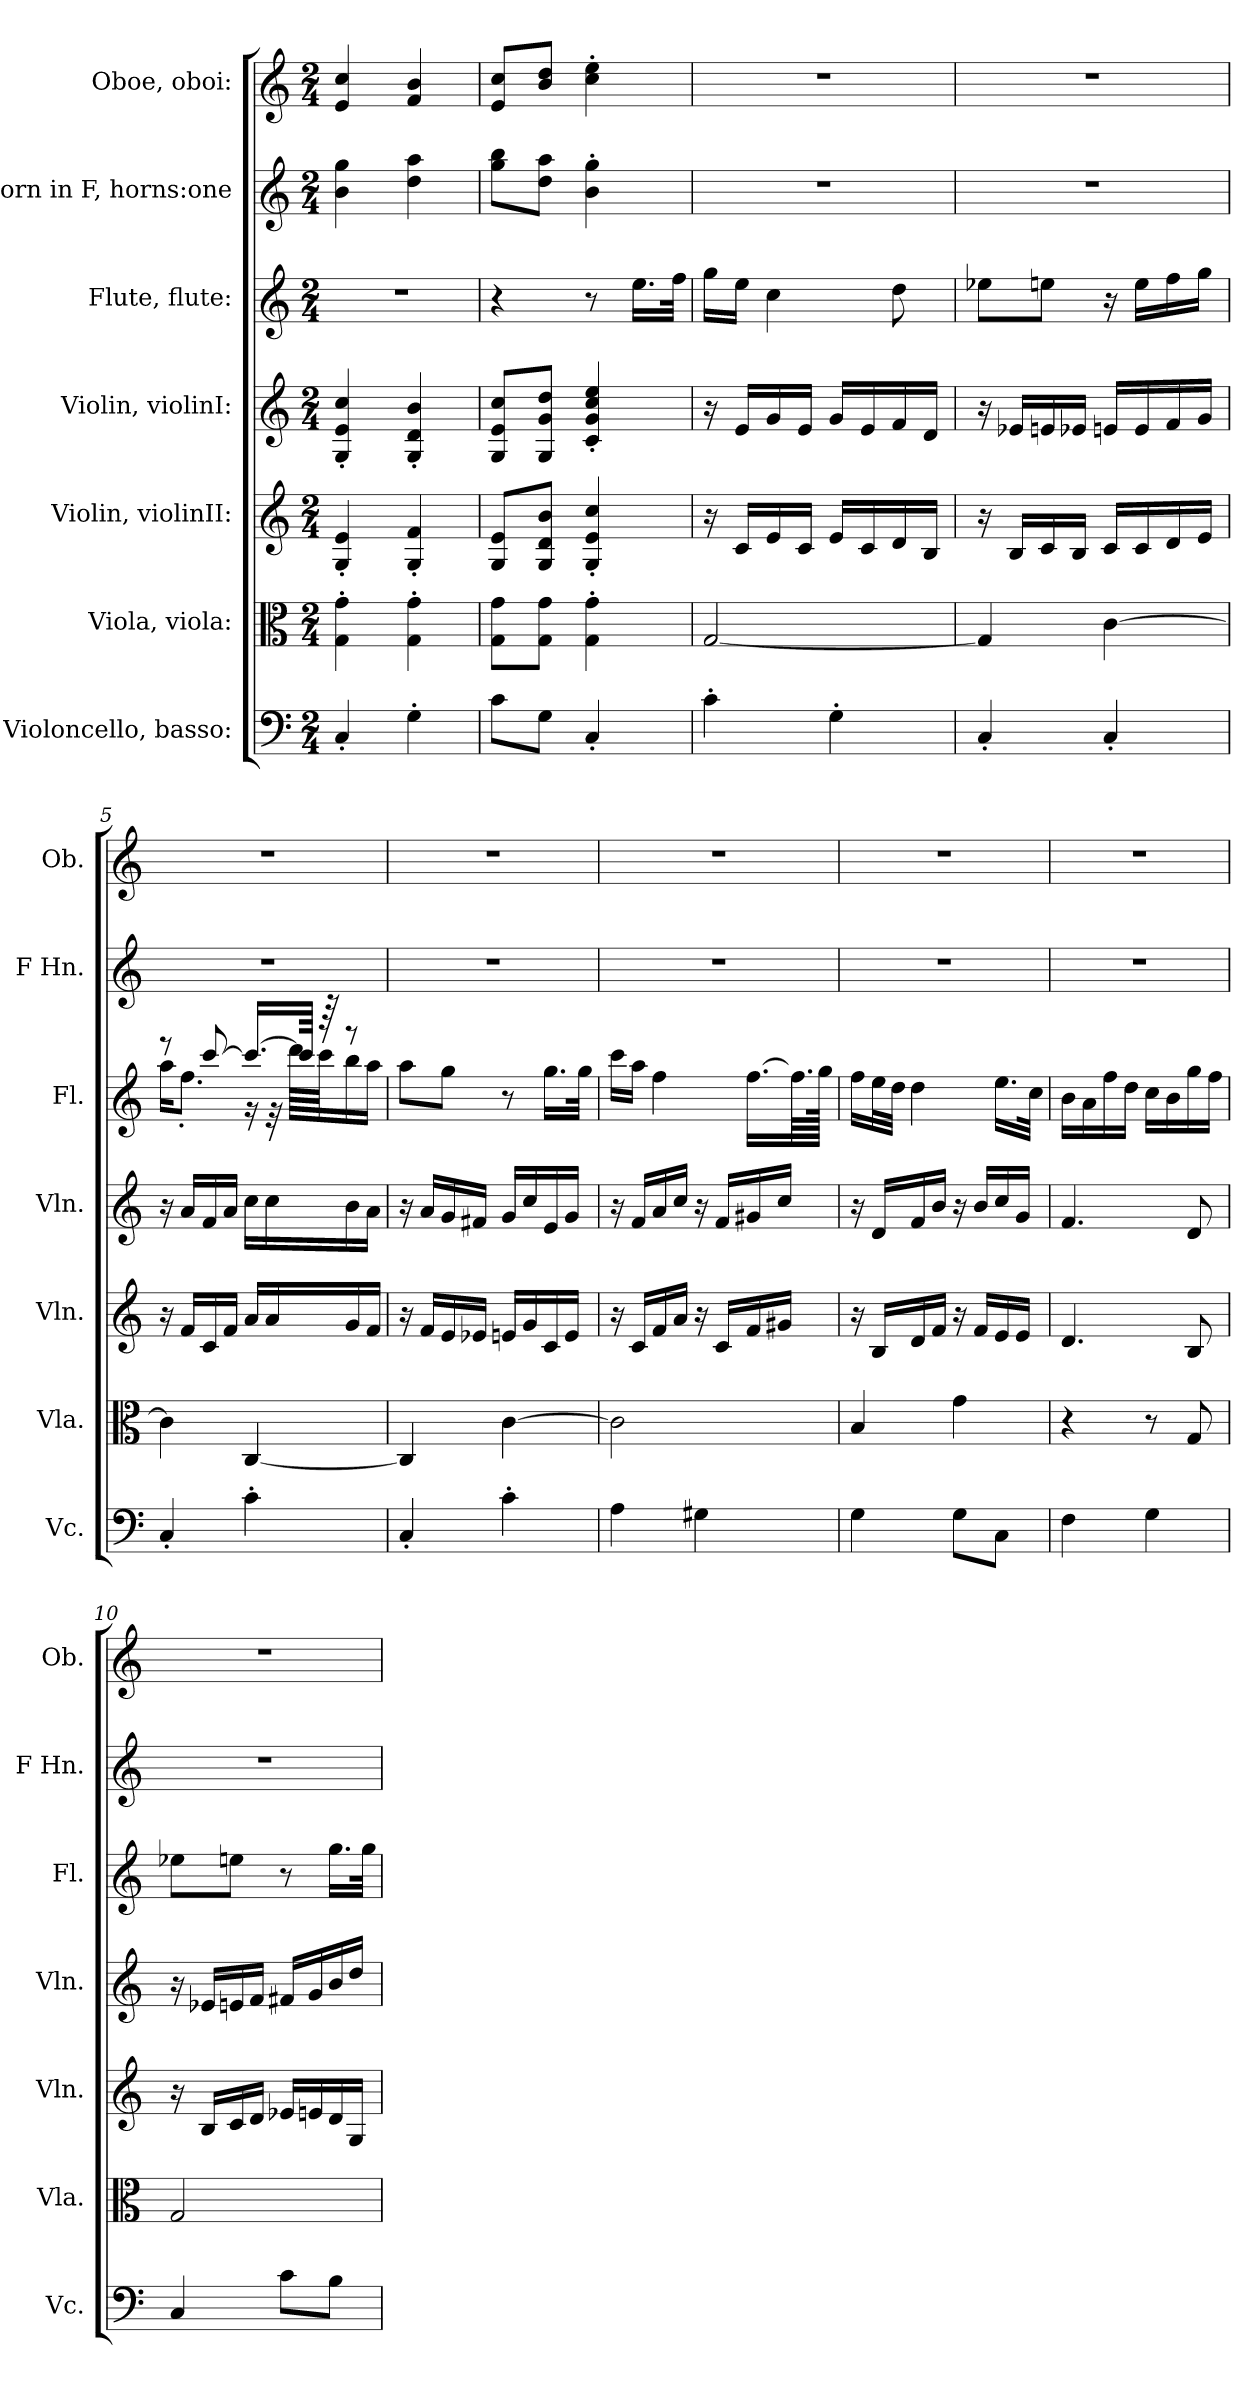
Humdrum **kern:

**kern	**kern	**kern	**kern	**kern	**kern	**kern
*part7	*part6	*part5	*part4	*part3	*part2	*part1
*staff7	*staff6	*staff5	*staff4	*staff3	*staff2	*staff1
*I"Violoncello, basso:	*I"Viola, viola:	*I"Violin, violinII:	*I"Violin, violinI:	*I"Flute, flute:	*I"Horn in F, horns:one	*I"Oboe, oboi:
*I'Vc.	*I'Vla.	*I'Vln.	*I'Vln.	*I'Fl.	*I'F Hn.	*I'Ob.
*clefF4	*clefC3	*clefG2	*clefG2	*clefG2	*clefG2	*clefG2
*	*	*	*	*	*ITrd4c7	*
*k[]	*k[]	*k[]	*k[]	*k[]	*k[b-]	*k[]
*M2/4	*M2/4	*M2/4	*M2/4	*M2/4	*M2/4	*M2/4
*MM46	*MM46	*MM46	*MM46	*MM46	*MM46	*MM46
=1	=1	=1	=1	=1	=1	=1
4C'/	4G\' 4g\'	4G/' 4e/'	4G/' 4e/' 4cc/'	2r	4e\ 4cc\	4e/ 4cc/
4G'\	4G\' 4g\'	4G/' 4f/'	4G/' 4d/' 4b/'	.	4g\ 4dd\	4f/ 4b/
=2	=2	=2	=2	=2	=2	=2
8c\L	8G\ 8g\L	8G/ 8e/L	8G/ 8e/ 8cc/L	4r	8cc\ 8ee\L	8e/ 8cc/L
8G\J	8G\ 8g\J	8G/ 8d/ 8b/J	8G/ 8g/ 8dd/J	.	8g\ 8dd\J	8b/ 8dd/J
4C'/	4G\' 4g\'	4G/' 4e/' 4cc/'	4c/' 4g/' 4cc/' 4ee/'	8r	4e\' 4cc\'	4cc\' 4ee\'
.	.	.	.	16.ee\LL	.	.
.	.	.	.	32ff\JJk	.	.
=3	=3	=3	=3	=3	=3	=3
4c'\	[2G/	16r	16r	16gg\LL	2r	2r
.	.	16c/LL	16e/LL	16ee\JJ	.	.
.	.	16e/	16g/	4cc\	.	.
.	.	16c/JJ	16e/JJ	.	.	.
4G'\	.	16e/LL	16g/LL	.	.	.
.	.	16c/	16e/	.	.	.
.	.	16d/	16f/	8dd\	.	.
.	.	16B/JJ	16d/JJ	.	.	.
=4	=4	=4	=4	=4	=4	=4
4C'/	4G/]	16r	16r	8ee-X\L	2r	2r
.	.	16B/LL	16e-X/LL	.	.	.
.	.	16c/	16en/	8een\J	.	.
.	.	16B/JJ	16e-X/JJ	.	.	.
4C'/	[4c\	16c/LL	16en/LL	16r	.	.
.	.	16c/	16e/	16ee\LL	.	.
.	.	16d/	16f/	16ff\	.	.
.	.	16e/JJ	16g/JJ	16gg\JJ	.	.
!!LO:PB:g=z
=5	=5	=5	=5	=5	=5	=5
*	*	*	*	*^	*	*
4C'/	4c\]	16r	16r	8r	16aa\KL	2r	2r
.	.	16f/LL	16a/LL	.	8.ff'\J	.	.
.	.	16c/	16f/	[8ccc/	.	.	.
.	.	16f/JJ	16a/JJ	.	.	.	.
4c'\	[4C/	16a/LL	16cc\LL	16.ccc/LL_	16r	.	.
.	.	16a/	16cc\	.	32r	.	.
.	.	.	.	64ccc/JJkk]	64ddd\LLLL	.	.
.	.	.	.	64r	64ccc\JJ	.	.
.	.	16g/	16b\	8r	16bb\	.	.
.	.	16f/JJ	16a\JJ	.	16aa\JJ	.	.
*	*	*	*	*v	*v	*	*
=6	=6	=6	=6	=6	=6	=6
4C'/	4C/]	16r	16r	8aa\L	2r	2r
.	.	16f/LL	16a/LL	.	.	.
.	.	16e/	16g/	8gg\J	.	.
.	.	16e-X/JJ	16f#X/JJ	.	.	.
4c'\	[4c\	16en/LL	16g/LL	8r	.	.
.	.	16g/	16cc/	.	.	.
.	.	16c/	16e/	16.gg\LL	.	.
.	.	16e/JJ	16g/JJ	.	.	.
.	.	.	.	32gg\JJk	.	.
=7	=7	=7	=7	=7	=7	=7
4A\	2c\]	16r	16r	16ccc\LL	2r	2r
.	.	16c/LL	16f/LL	16aa\JJ	.	.
.	.	16f/	16a/	4ff\	.	.
.	.	16a/JJ	16cc/JJ	.	.	.
4G#X\	.	16r	16r	.	.	.
.	.	16c/LL	16f/LL	.	.	.
.	.	16f/	16g#X/	[16.ff\LL	.	.
.	.	16g#X/JJ	16cc/JJ	.	.	.
.	.	.	.	64.ff\LL]	.	.
.	.	.	.	128gg\JJJJk	.	.
=8	=8	=8	=8	=8	=8	=8
4G\	4B/	16r	16r	16ff\LL	2r	2r
.	.	16B/LL	16d/LL	32ee\L	.	.
.	.	.	.	32dd\JJJ	.	.
.	.	16d/	16f/	4dd\	.	.
.	.	16f/JJ	16b/JJ	.	.	.
8G\L	4g\	16r	16r	.	.	.
.	.	16f/LL	16b/LL	.	.	.
8C\J	.	16e/	16cc/	16.ee\LL	.	.
.	.	16e/JJ	16g/JJ	.	.	.
.	.	.	.	32cc\JJk	.	.
!!LO:PB:g=z
=9	=9	=9	=9	=9	=9	=9
4F\	4r	4.d/	4.f/	16b\LL	2r	2r
.	.	.	.	16a\	.	.
.	.	.	.	16ff\	.	.
.	.	.	.	16dd\JJ	.	.
4G\	8r	.	.	16cc\LL	.	.
.	.	.	.	16b\	.	.
.	8G/	8B/	8d/	16gg\	.	.
.	.	.	.	16ff\JJ	.	.
=10	=10	=10	=10	=10	=10	=10
4C/	2G/	16r	16r	8ee-X\L	2r	2r
.	.	16B/LL	16e-X/LL	.	.	.
.	.	16c/	16en/	8een\J	.	.
.	.	16d/JJ	16f/JJ	.	.	.
8c\L	.	16e-X/LL	16f#X/LL	8r	.	.
.	.	16en/	16g/	.	.	.
8B\J	.	16d/	16b/	16.gg\LL	.	.
.	.	16G/JJ	16dd/JJ	.	.	.
.	.	.	.	32gg\JJk	.	.
=	=	=	=	=	=	=
*-	*-	*-	*-	*-	*-	*-
